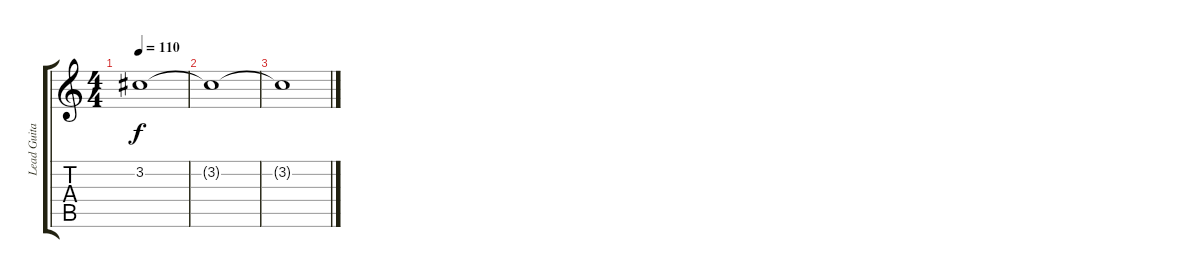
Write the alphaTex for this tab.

\track ("Lead Guitar" "Lead Guita") {instrument overdrivenguitar}
\staff {score tabs}
\tuning (Eb4 Bb3 Gb3 Db3 Ab2 Eb2) {hide}
\ts (4 4)
\tempo 110
\clef g2
\ks c
3.2{t}.1{dy f} |
3.2{t}.1 |
3.2{t}.1
